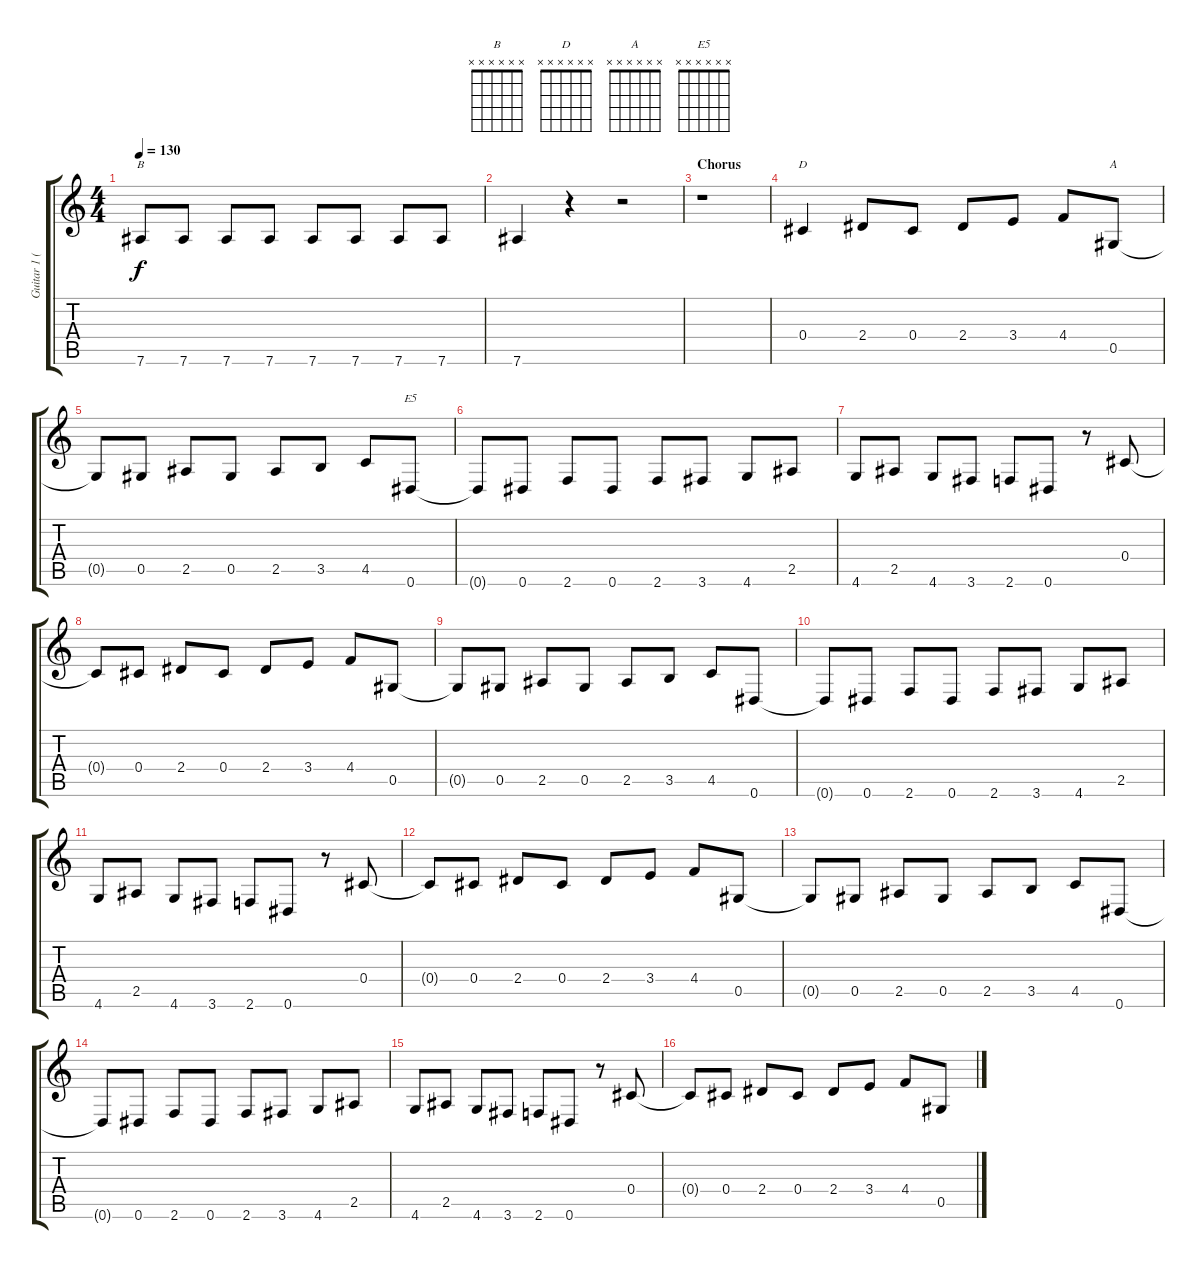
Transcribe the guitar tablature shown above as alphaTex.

\track ("Guitar 1 (Slash)" "Guitar 1 (") {instrument distortionguitar}
\staff {score tabs}
\tuning (Eb4 Bb3 Gb3 Db3 Ab2 Eb2) {hide}
\chord ("B" x x x x x x) {firstfret 0}
\chord ("D" x x x x x x) {firstfret 0}
\chord ("A" x x x x x x) {firstfret 0}
\chord ("E5" x x x x x x) {firstfret 0}
\ts (4 4)
\tempo 130
\clef g2
\ks c
7.6.8{ch "B" dy f} 7.6.8 7.6.8 7.6.8 7.6.8 7.6.8 7.6.8 7.6.8 |
7.6.4 r.4 r.2 |
\section ("" "Chorus")
r.1 |
0.4.4{ch "D"} 2.4.8 0.4.8 2.4.8 3.4.8 4.4.8 0.5.8{ch "A"} |
0.5{t}.8 0.5.8 2.5.8 0.5.8 2.5.8 3.5.8 4.5.8 0.6.8{ch "E5"} |
0.6{t}.8 0.6.8 2.6.8 0.6.8 2.6.8 3.6.8 4.6.8 2.5.8 |
4.6.8 2.5.8 4.6.8 3.6.8 2.6.8 0.6.8 r.8 0.4.8 |
0.4{t}.8 0.4.8 2.4.8 0.4.8 2.4.8 3.4.8 4.4.8 0.5.8 |
0.5{t}.8 0.5.8 2.5.8 0.5.8 2.5.8 3.5.8 4.5.8 0.6.8 |
0.6{t}.8 0.6.8 2.6.8 0.6.8 2.6.8 3.6.8 4.6.8 2.5.8 |
4.6.8 2.5.8 4.6.8 3.6.8 2.6.8 0.6.8 r.8 0.4.8 |
0.4{t}.8 0.4.8 2.4.8 0.4.8 2.4.8 3.4.8 4.4.8 0.5.8 |
0.5{t}.8 0.5.8 2.5.8 0.5.8 2.5.8 3.5.8 4.5.8 0.6.8 |
0.6{t}.8 0.6.8 2.6.8 0.6.8 2.6.8 3.6.8 4.6.8 2.5.8 |
4.6.8 2.5.8 4.6.8 3.6.8 2.6.8 0.6.8 r.8 0.4.8 |
0.4{t}.8 0.4.8 2.4.8 0.4.8 2.4.8 3.4.8 4.4.8 0.5.8
